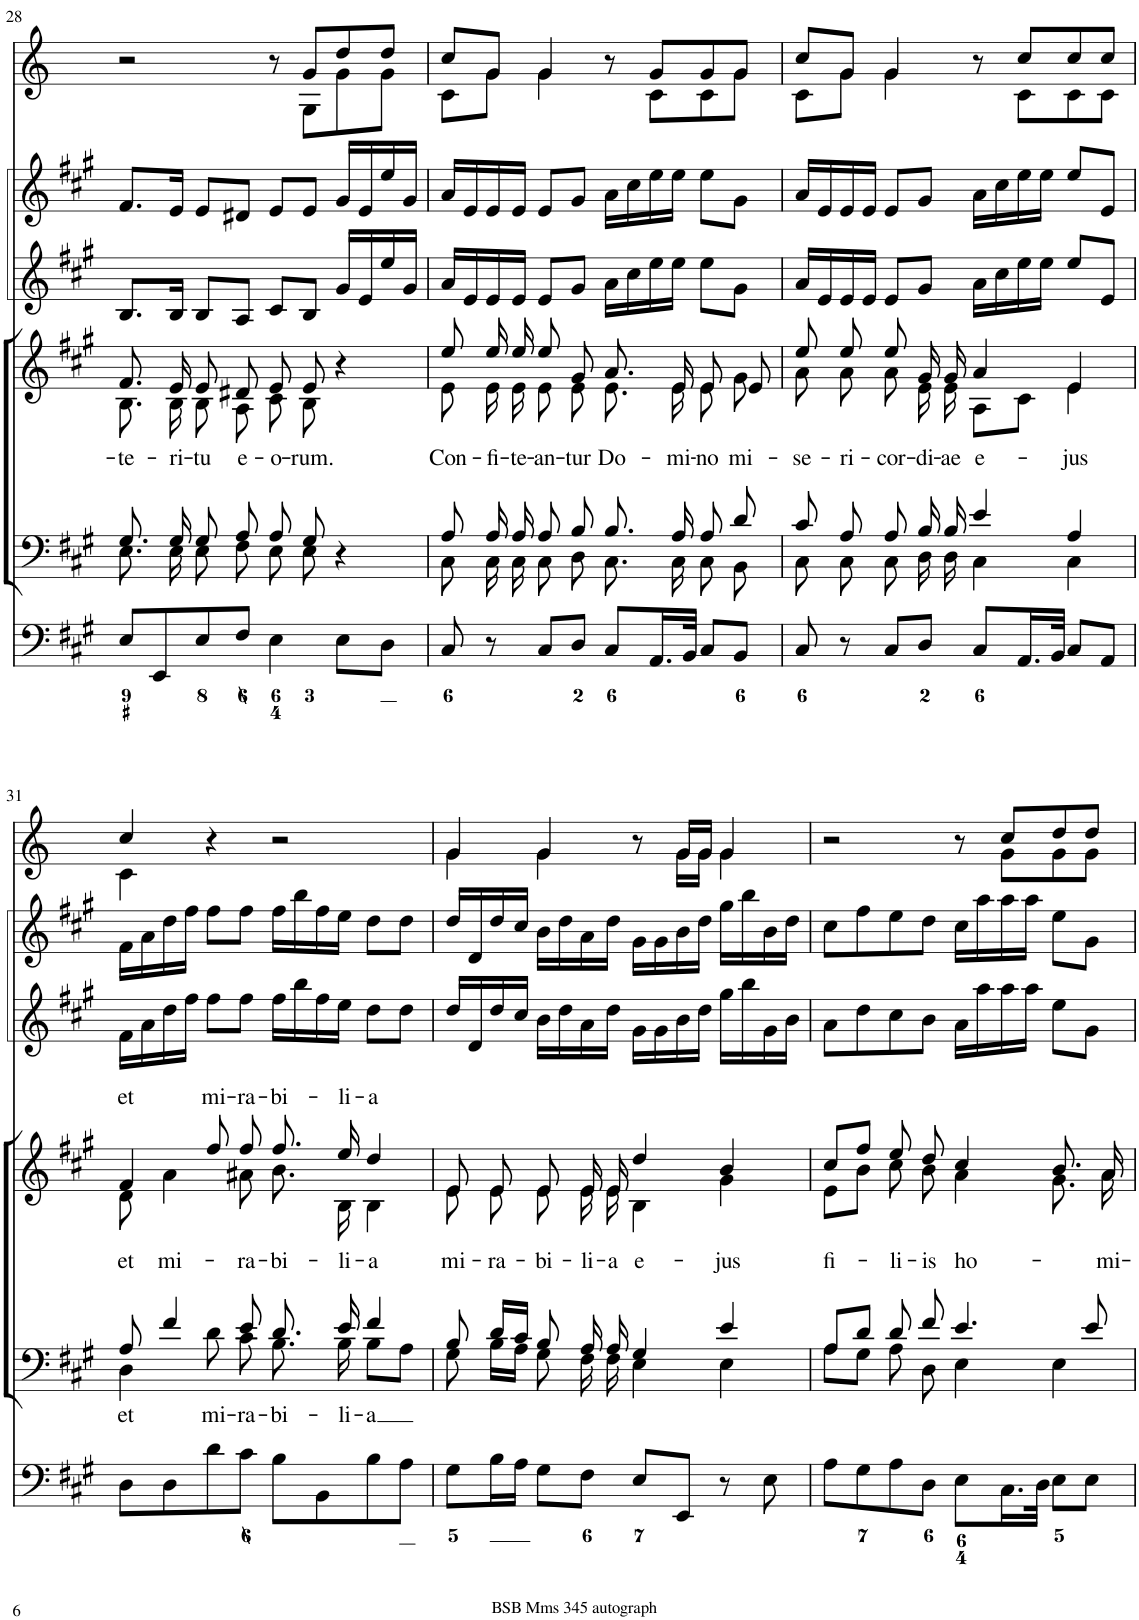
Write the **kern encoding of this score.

**kern	**kern	**text	**kern	**text	**kern	**kern	**kern
*part6	*part5	*part5	*part4	*part4	*part3	*part2	*part1
*staff6	*staff5	*staff5	*staff4	*staff4	*staff3	*staff2	*staff1
*I"Organ	*I"Voice	*	*I"Voice	*	*I"Violin	*I"Violini	*I"Corni in A
*	*	*	*	*	*I'Vln	*I'Vln	*
!!LO:PB:g=z
*clefF4	*clefF4	*	*clefG2	*	*clefG2	*clefG2	*clefG2
*	*	*	*	*	*	*	*Trd2c3
*k[f#c#g#]	*k[f#c#g#]	*	*k[f#c#g#]	*	*k[f#c#g#]	*k[f#c#g#]	*k[]
*M4/4	*M4/4	*	*M4/4	*	*M4/4	*M4/4	*M4/4
*met(c)	*met(c)	*	*met(c)	*	*met(c)	*met(c)	*met(c)
=28	=28	=28	=28	=28	=28	=28	=28
*	*^	*	*	*	*	*	*
!	!	!	!	!	!LO:LY:b	!	!	!
*	*	*	*	*^	*	*	*	*^
8E/L	8.G#/	8.E\	.	8.f#/	8.B\	-te-	8.B/L	8.f#/L	2r	8ryy
*	*	*	*	*	*	*	*	*	*v	*v
8EE/	.	.	.	.	.	.	.	.	.
!	!	!	!	!	!	!LO:LY:b	!	!	!
.	16G#/	16E\	.	16e/	16B\	-ri-	16B/Jk	16e/Jk	.
!	!	!	!	!	!	!LO:LY:b	!	!	!
8E/	8G#/	8E\	.	8e/	8B\	-tu	8B/L	8e/L	.
!	!	!	!	!	!	!LO:LY:b	!	!	!
8F#/J	8A/	8F#\	.	8d#X/	8A\	e-	8A/J	8d#X/J	.
!	!	!	!	!	!	!LO:LY:b	!	!	!
4E\	8A/	8E\	.	8e/	8c#\	-o-	8c#/L	8e/L	8r
!	!	!	!	!	!	!LO:LY:b	!	!	!
*	*	*	*	*	*	*	*	*	*^
.	8G#/	8E\	.	8e/	8B\	-rum.	8B/J	8e/J	8g/L	8G\L
8E\L	4r	4ryy	.	4r	4ryy	.	16g#/LL	16g#/LL	8dd/	8g\
.	.	.	.	.	.	.	16e/	16e/	.	.
8D\J	.	.	.	.	.	.	16ee/	16ee/	8dd/J	8g\J
.	.	.	.	.	.	.	16g#/JJ	16g#/JJ	.	.
=29	=29	=29	=29	=29	=29	=29	=29	=29	=29	=29
!	!	!	!	!	!	!LO:LY:b	!	!	!	!
8C#/	8A/	8C#\	.	8ee/	8e\	Con-	16a/LL	16a/LL	8cc/L	8c\L
.	.	.	.	.	.	.	16e/	16e/	.	.
!	!	!	!	!	!	!LO:LY:b	!	!	!	!
8r	16A/	16C#\	.	16ee/	16e\	-fi-	16e/	16e/	8g/J	8g\J
!	!	!	!	!	!	!LO:LY:b	!	!	!	!
.	16A/	16C#\	.	16ee/	16e\	-te-	16e/JJ	16e/JJ	.	.
!	!	!	!	!	!	!LO:LY:b	!	!	!	!
8C#/L	8A/	8C#\	.	8ee/	8e\	-an-	8e/L	8e/L	4g/	4g\
!	!	!	!	!	!	!LO:LY:b	!	!	!	!
8D/J	8B/	8D\	.	8g#/	8e\	-tur	8g#/J	8g#/J	.	.
!	!	!	!	!	!	!LO:LY:b	!	!	!	!
8C#/L	8.B/	8.C#\	.	8.a/	8.e\	Do-	16a\LL	16a\LL	8r	8ryy
.	.	.	.	.	.	.	16cc#\	16cc#\	.	.
16.AA/L	.	.	.	.	.	.	16ee\	16ee\	8g/L	8c\L
!	!	!	!	!	!	!LO:LY:b	!	!	!	!
.	16A/	16C#\	.	16e/	16e\	-mi-	16ee\JJ	16ee\JJ	.	.
32BB/JJk	.	.	.	.	.	.	.	.	.	.
!	!	!	!	!	!	!LO:LY:b	!	!	!	!
8C#/L	8A/	8C#\	.	8e/	8e\	-no	8ee\L	8ee\L	8g/	8c\
!	!	!	!	!	!	!LO:LY:b	!	!	!	!
8BB/J	8d/	8BB\	.	8e/	8g#\	mi-	8g#\J	8g#\J	8g/J	8g\J
=30	=30	=30	=30	=30	=30	=30	=30	=30	=30	=30
!	!	!	!	!	!	!LO:LY:b	!	!	!	!
8C#/	8c#/	8C#\	.	8ee/	8a\	-se-	16a/LL	16a/LL	8cc/L	8c\L
.	.	.	.	.	.	.	16e/	16e/	.	.
!	!	!	!	!	!	!LO:LY:b	!	!	!	!
8r	8A/	8C#\	.	8ee/	8a\	-ri-	16e/	16e/	8g/J	8g\J
.	.	.	.	.	.	.	16e/JJ	16e/JJ	.	.
!	!	!	!	!	!	!LO:LY:b	!	!	!	!
8C#/L	8A/	8C#\	.	8ee/	8a\	-cor-	8e/L	8e/L	4g/	4g\
!	!	!	!	!	!	!LO:LY:b	!	!	!	!
8D/J	16B/	16D\	.	16g#/	16e\	-di-	8g#/J	8g#/J	.	.
!	!	!	!	!	!	!LO:LY:b	!	!	!	!
.	16B/	16D\	.	16g#/	16e\	-ae	.	.	.	.
!	!	!	!	!	!	!LO:LY:b	!	!	!	!
8C#/L	4e/	4C#\	.	4a/	8A\L	e-	16a\LL	16a\LL	8r	8ryy
.	.	.	.	.	.	.	16cc#\	16cc#\	.	.
16.AA/L	.	.	.	.	8c#\J	.	16ee\	16ee\	8cc/L	8c\L
.	.	.	.	.	.	.	16ee\JJ	16ee\JJ	.	.
32BB/JJk	.	.	.	.	.	.	.	.	.	.
!	!	!	!	!	!	!LO:LY:b	!	!	!	!
8C#/L	4A/	4C#\	.	4e/	4e\	-jus	8ee/L	8ee/L	8cc/	8c\
8AA/J	.	.	.	.	.	.	8e/J	8e/J	8cc/J	8c\J
!!LO:LB:g=z	!!
=31	=31	=31	=31	=31	=31	=31	=31	=31	=31	=31
!	!	!	!LO:LY:b	!	!	!LO:LY:a	!	!	!	!
!	!	!	!	!	!	!LO:LY:b	!	!	!	!
8D\L	8A/	4D\	et	4f#/	8d\	et	16f#\LL	16f#\LL	4cc/	4c\
.	.	.	.	.	.	.	16a\	16a\	.	.
!	!	!	!	!	!	!LO:LY:b	!	!	!	!
8D\	4f#/	.	.	.	4a\	mi-	16dd\	16dd\	.	.
.	.	.	.	.	.	.	16ff#\JJ	16ff#\JJ	.	.
!	!	!	!LO:LY:b	!	!	!LO:LY:a	!	!	!	!
8d\	.	8d\	mi-	8ff#/	.	mi-	8ff#\L	8ff#\L	4r	2.ryy
!	!	!	!LO:LY:b	!	!	!LO:LY:a	!	!	!	!
!	!	!	!	!	!	!LO:LY:b	!	!	!	!
8c#\J	8e/	8c#\	-ra-	8ff#/	8a#X\	-ra-	8ff#\J	8ff#\J	.	.
!	!	!	!LO:LY:b	!	!	!LO:LY:a	!	!	!	!
!	!	!	!	!	!	!LO:LY:b	!	!	!	!
8B\L	8.d/	8.B\	-bi-	8.ff#/	8.b\	-bi-	16ff#\LL	16ff#\LL	2r	.
.	.	.	.	.	.	.	16bb\	16bb\	.	.
8BB\	.	.	.	.	.	.	16ff#\	16ff#\	.	.
!	!	!	!LO:LY:b	!	!	!LO:LY:a	!	!	!	!
!	!	!	!	!	!	!LO:LY:b	!	!	!	!
.	16e/	16B\	-li-	16ee/	16B\	-li-	16ee\JJ	16ee\JJ	.	.
!	!	!	!LO:LY:b	!	!	!LO:LY:a	!	!	!	!
!	!	!	!	!	!	!LO:LY:b	!	!	!	!
8B\	4f#/	8B\L	-a	4dd/	4B\	-a	8dd\L	8dd\L	.	.
8A\J	.	8A\J	.	.	.	.	8dd\J	8dd\J	.	.
=32	=32	=32	=32	=32	=32	=32	=32	=32	=32	=32
!	!	!	!	!	!	!LO:LY:b	!	!	!	!
8G#\L	8B/	8G#\	.	8e/	8e\	mi-	16dd/LL	16dd/LL	4g/	4g\
.	.	.	.	.	.	.	16d/	16d/	.	.
!	!	!	!	!	!	!LO:LY:b	!	!	!	!
16B\L	16d/LL	16B\LL	.	8e/	8e\	-ra-	16dd/	16dd/	.	.
16A\JJ	16c#/JJ	16A\JJ	.	.	.	.	16cc#/JJ	16cc#/JJ	.	.
!	!	!	!	!	!	!LO:LY:b	!	!	!	!
8G#\L	8B/	8G#\	.	8e/	8e\	-bi-	16b\LL	16b\LL	4g/	4g\
.	.	.	.	.	.	.	16dd\	16dd\	.	.
!	!	!	!	!	!	!LO:LY:b	!	!	!	!
8F#\J	16A/	16F#\	.	16e/	16e\	-li-	16a\	16a\	.	.
!	!	!	!	!	!	!LO:LY:b	!	!	!	!
.	16A/	16F#\	.	16e/	16e\	-a	16dd\JJ	16dd\JJ	.	.
!	!	!	!	!	!	!LO:LY:b	!	!	!	!
8E/L	4G#/	4E\	.	4dd/	4B\	e-	16g#\LL	16g#\LL	8r	8ryy
.	.	.	.	.	.	.	16g#\	16g#\	.	.
8EE/J	.	.	.	.	.	.	16b\	16b\	16g/LL	16g\LL
.	.	.	.	.	.	.	16dd\JJ	16dd\JJ	16g/JJ	16g\JJ
!	!	!	!	!	!	!LO:LY:b	!	!	!	!
8r	4e/	4E\	.	4b/	4g#\	-jus	16gg#\LL	16gg#\LL	4g/	4g\
.	.	.	.	.	.	.	16bb\	16bb\	.	.
8E\	.	.	.	.	.	.	16g#\	16b\	.	.
.	.	.	.	.	.	.	16b\JJ	16dd\JJ	.	.
=33	=33	=33	=33	=33	=33	=33	=33	=33	=33	=33
!	!	!	!	!	!	!LO:LY:b	!	!	!	!
8A\L	8A/L	8A\L	.	8cc#/L	8e\L	fi-	8a\L	8cc#\L	2r	8ryy
*	*	*	*	*	*	*	*	*	*v	*v
8G#\	8d/J	8G#\J	.	8ff#/J	8b\J	.	8dd\	8ff#\	.
!	!	!	!	!	!	!LO:LY:b	!	!	!
8A\	8d/	8A\	.	8ee/	8cc#\	-li-	8cc#\	8ee\	.
!	!	!	!	!	!	!LO:LY:b	!	!	!
8D\J	8f#/	8D\	.	8dd/	8b\	-is	8b\J	8dd\J	.
!	!	!	!	!	!	!LO:LY:b	!	!	!
8E\L	4.e/	4E\	.	4cc#/	4a\	ho-	16a\LL	16cc#\LL	8r
.	.	.	.	.	.	.	16aa\	16aa\	.
*	*	*	*	*	*	*	*	*	*^
16.C#\L	.	.	.	.	.	.	16aa\	16aa\	8cc/L	8g\L
.	.	.	.	.	.	.	16aa\JJ	16aa\JJ	.	.
32D\JJk	.	.	.	.	.	.	.	.	.	.
8E\L	.	4E\	.	8.b/	8.g#\	.	8ee\L	8ee\L	8dd/	8g\
8E\J	8e/	.	.	.	.	.	8g#\J	8g#\J	8dd/J	8g\J
!	!	!	!	!	!	!LO:LY:b	!	!	!	!
.	.	.	.	16a/	16a\	-mi-	.	.	.	.
*	*v	*v	*	*	*	*	*	*	*v	*v
*	*	*	*v	*v	*	*	*	*
=	=	=	=	=	=	=	=
*-	*-	*-	*-	*-	*-	*-	*-
